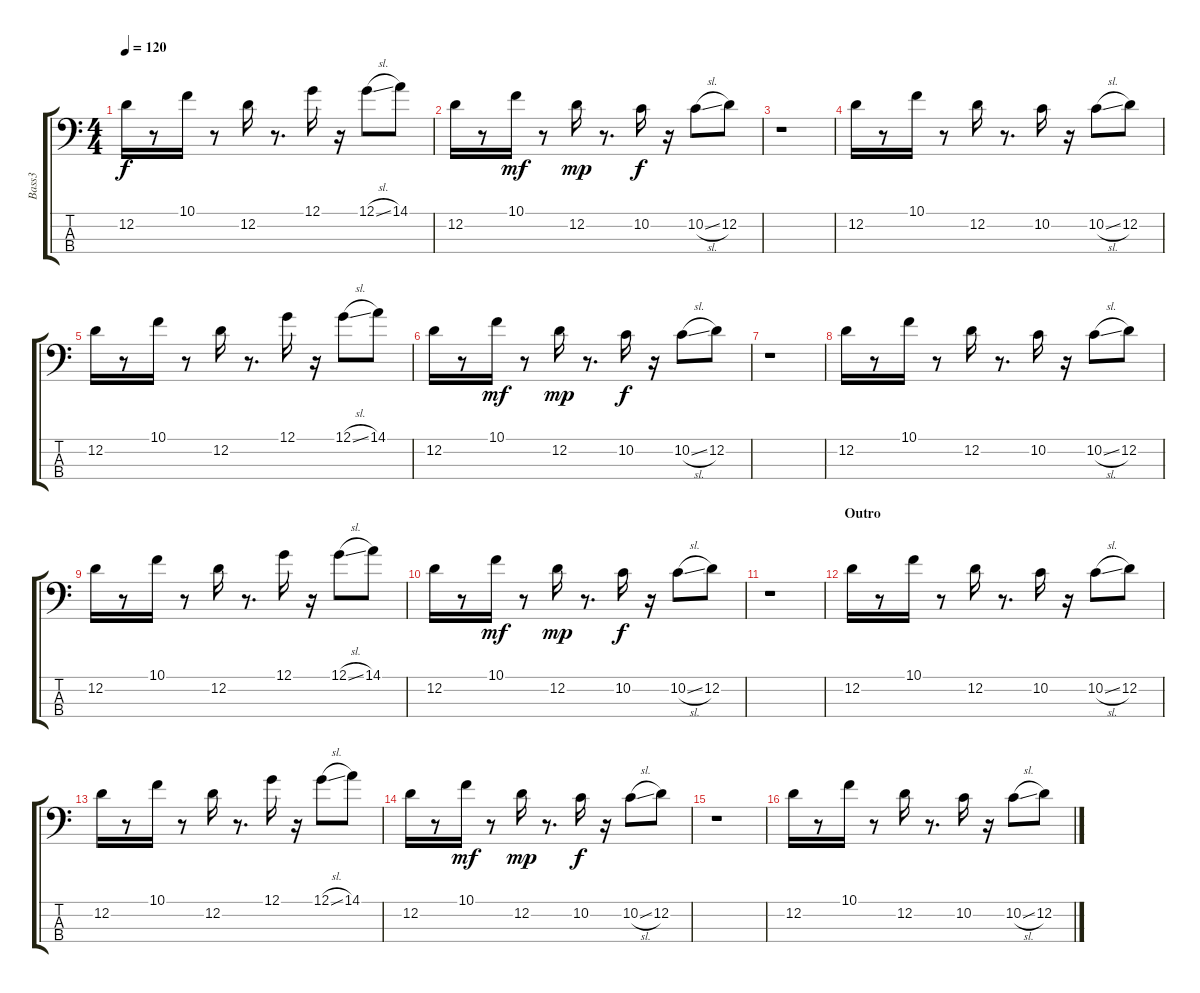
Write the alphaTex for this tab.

\track ("Bass3" "Bass3") {instrument electricbassfinger}
\staff {score tabs}
\tuning (G2 D2 A1 E1) {hide}
\ts (4 4)
\tempo 120
\clef f4
\ks c
12.2.16{dy f} r.8 10.1.16 r.8 12.2.16 r.8{d} 12.1.16 r.16 12.1{sl}.8 14.1.8 |
12.2.16 r.8 10.1.16{dy mf} r.8 12.2.16{dy mp} r.8{d} 10.2.16{dy f} r.16 10.2{sl}.8 12.2.8 |
r.1 |
12.2.16{volume 11} r.8 10.1.16 r.8 12.2.16 r.8{d} 10.2.16 r.16 10.2{sl}.8 12.2.8 |
12.2.16 r.8 10.1.16 r.8 12.2.16 r.8{d} 12.1.16 r.16 12.1{sl}.8 14.1.8 |
12.2.16 r.8 10.1.16{dy mf} r.8 12.2.16{dy mp} r.8{d} 10.2.16{dy f} r.16 10.2{sl}.8 12.2.8 |
r.1 |
12.2.16{volume 12} r.8 10.1.16 r.8 12.2.16 r.8{d} 10.2.16 r.16 10.2{sl}.8 12.2.8 |
12.2.16 r.8 10.1.16 r.8 12.2.16 r.8{d} 12.1.16 r.16 12.1{sl}.8 14.1.8 |
12.2.16 r.8 10.1.16{dy mf} r.8 12.2.16{dy mp} r.8{d} 10.2.16{dy f} r.16 10.2{sl}.8 12.2.8 |
r.1 |
\section ("" "Outro")
12.2.16{volume 11} r.8 10.1.16 r.8 12.2.16 r.8{d} 10.2.16 r.16 10.2{sl}.8 12.2.8 |
12.2.16 r.8 10.1.16 r.8 12.2.16 r.8{d} 12.1.16 r.16 12.1{sl}.8 14.1.8 |
12.2.16 r.8 10.1.16{dy mf} r.8 12.2.16{dy mp} r.8{d} 10.2.16{dy f} r.16 10.2{sl}.8 12.2.8 |
r.1 |
12.2.16{volume 12} r.8 10.1.16 r.8 12.2.16 r.8{d} 10.2.16 r.16 10.2{sl}.8 12.2.8
